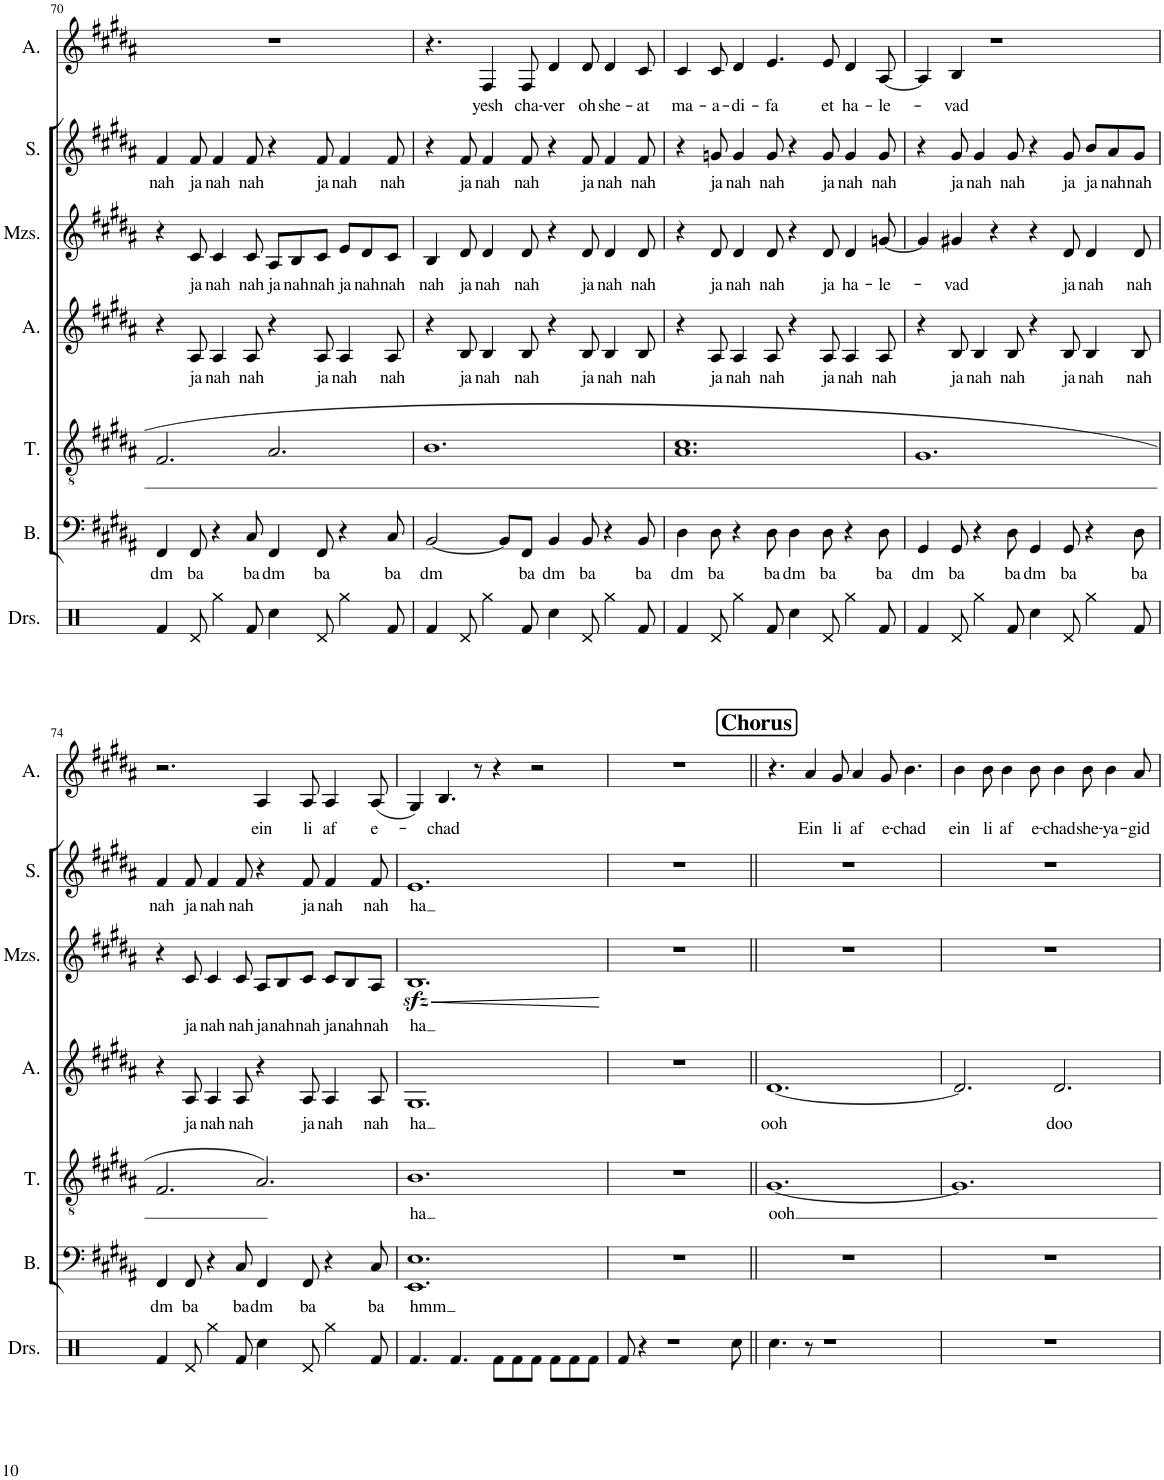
**kern	**kern	**text	**kern	**text	**kern	**text	**kern	**text	**dynam	**kern	**text	**kern	**text
*part7	*part6	*part6	*part5	*part5	*part4	*part4	*part3	*part3	*part3	*part2	*part2	*part1	*part1
*staff7	*staff6	*staff6	*staff5	*staff5	*staff4	*staff4	*staff3	*staff3	*staff3	*staff2	*staff2	*staff1	*staff1
*I"Drumset	*I"Bass	*	*I"Tenor	*	*I"Alto	*	*I"Mezzo-soprano	*	*	*I"Soprano	*	*I"Alto	*
*I'Drs.	*I'B.	*	*I'T.	*	*I'A.	*	*I'Mzs.	*	*	*I'S.	*	*I'A.	*
!!LO:PB:g=z
*clefX	*clefF4	*	*clefGv2	*	*clefG2	*	*clefG2	*	*	*clefG2	*	*clefG2	*
*k[]	*k[f#c#g#d#a#]	*	*k[f#c#g#d#a#]	*	*k[f#c#g#d#a#]	*	*k[f#c#g#d#a#]	*	*	*k[f#c#g#d#a#]	*	*k[f#c#g#d#a#]	*
*M12/8	*M12/8	*	*M12/8	*	*M12/8	*	*M12/8	*	*	*M12/8	*	*M12/8	*
=70	=70	=70	=70	=70	=70	=70	=70	=70	=70	=70	=70	=70	=70
!	!	!LO:LY:b	!	!	!	!	!	!	!	!	!LO:LY:b	!	!
4Rf/	4FF#/	dm	2.F#/	.	4r	.	4r	.	.	4f#/	nah	1.r	.
!	!	!LO:LY:b	!	!	!	!LO:LY:b	!	!LO:LY:b	!	!	!LO:LY:b	!	!
8Rd/	8FF#/	ba	.	.	8A#/	ja	8c#/	ja	.	8f#/	ja	.	.
!	!	!	!	!	!	!LO:LY:b	!	!LO:LY:b	!	!	!LO:LY:b	!	!
4Rgg\	4r	.	.	.	4A#/	nah	4c#/	nah	.	4f#/	nah	.	.
!	!	!LO:LY:b	!	!	!	!LO:LY:b	!	!LO:LY:b	!	!	!LO:LY:b	!	!
8Rf/	8C#/	ba	.	.	8A#/	nah	8c#/	nah	.	8f#/	nah	.	.
!	!	!LO:LY:b	!	!	!	!	!	!LO:LY:b	!	!	!	!	!
4Rcc\	4FF#/	dm	2.A#/	.	4r	.	8A#/L	ja	.	4r	.	.	.
!	!	!	!	!	!	!	!	!LO:LY:b	!	!	!	!	!
.	.	.	.	.	.	.	8B/	nah	.	.	.	.	.
!	!	!LO:LY:b	!	!	!	!LO:LY:b	!	!LO:LY:b	!	!	!LO:LY:b	!	!
8Rd/	8FF#/	ba	.	.	8A#/	ja	8c#/J	nah	.	8f#/	ja	.	.
!	!	!	!	!	!	!LO:LY:b	!	!LO:LY:b	!	!	!LO:LY:b	!	!
4Rgg\	4r	.	.	.	4A#/	nah	8e/L	ja	.	4f#/	nah	.	.
!	!	!	!	!	!	!	!	!LO:LY:b	!	!	!	!	!
.	.	.	.	.	.	.	8d#/	nah	.	.	.	.	.
!	!	!LO:LY:b	!	!	!	!LO:LY:b	!	!LO:LY:b	!	!	!LO:LY:b	!	!
8Rf/	8C#/	ba	.	.	8A#/	nah	8c#/J	nah	.	8f#/	nah	.	.
=71	=71	=71	=71	=71	=71	=71	=71	=71	=71	=71	=71	=71	=71
!	!	!LO:LY:b	!	!	!	!	!	!LO:LY:b	!	!	!	!	!
4Rf/	[2BB/	dm	1.B	.	4r	.	4B/	nah	.	4r	.	4.r	.
!	!	!	!	!	!	!LO:LY:b	!	!LO:LY:b	!	!	!LO:LY:b	!	!
8Rd/	.	.	.	.	8B/	ja	8d#/	ja	.	8f#/	ja	.	.
!	!	!	!	!	!	!LO:LY:b	!	!LO:LY:b	!	!	!LO:LY:b	!	!LO:LY:b
4Rgg\	.	.	.	.	4B/	nah	4d#/	nah	.	4f#/	nah	4F#/	yesh
.	8BB/L]	.	.	.	.	.	.	.	.	.	.	.	.
!	!	!LO:LY:b	!	!	!	!LO:LY:b	!	!LO:LY:b	!	!	!LO:LY:b	!	!LO:LY:b
8Rf/	8FF#/J	ba	.	.	8B/	nah	8d#/	nah	.	8f#/	nah	8F#/	cha-
!	!	!LO:LY:b	!	!	!	!	!	!	!	!	!	!	!LO:LY:b
4Rcc\	4BB/	dm	.	.	4r	.	4r	.	.	4r	.	4d#/	-ver
!	!	!LO:LY:b	!	!	!	!LO:LY:b	!	!LO:LY:b	!	!	!LO:LY:b	!	!LO:LY:b
8Rd/	8BB/	ba	.	.	8B/	ja	8d#/	ja	.	8f#/	ja	8d#/	oh
!	!	!	!	!	!	!LO:LY:b	!	!LO:LY:b	!	!	!LO:LY:b	!	!LO:LY:b
4Rgg\	4r	.	.	.	4B/	nah	4d#/	nah	.	4f#/	nah	4d#/	she-
!	!	!LO:LY:b	!	!	!	!LO:LY:b	!	!LO:LY:b	!	!	!LO:LY:b	!	!LO:LY:b
8Rf/	8BB/	ba	.	.	8B/	nah	8d#/	nah	.	8f#/	nah	8c#/	-at
=72	=72	=72	=72	=72	=72	=72	=72	=72	=72	=72	=72	=72	=72
!	!	!LO:LY:b	!	!	!	!	!	!	!	!	!	!	!LO:LY:b
4Rf/	4D#\	dm	1.A# 1.c#	.	4r	.	4r	.	.	4r	.	4c#/	ma-
!	!	!LO:LY:b	!	!	!	!LO:LY:b	!	!LO:LY:b	!	!	!LO:LY:b	!	!LO:LY:b
8Rd/	8D#\	ba	.	.	8A#/	ja	8d#/	ja	.	8gn/	ja	8c#/	-a-
!	!	!	!	!	!	!LO:LY:b	!	!LO:LY:b	!	!	!LO:LY:b	!	!LO:LY:b
4Rgg\	4r	.	.	.	4A#/	nah	4d#/	nah	.	4g/	nah	4d#/	-di-
!	!	!LO:LY:b	!	!	!	!LO:LY:b	!	!LO:LY:b	!	!	!LO:LY:b	!	!LO:LY:b
8Rf/	8D#\	ba	.	.	8A#/	nah	8d#/	nah	.	8g/	nah	4.e/	-fa
!	!	!LO:LY:b	!	!	!	!	!	!	!	!	!	!	!
4Rcc\	4D#\	dm	.	.	4r	.	4r	.	.	4r	.	.	.
!	!	!LO:LY:b	!	!	!	!LO:LY:b	!	!LO:LY:b	!	!	!LO:LY:b	!	!LO:LY:b
8Rd/	8D#\	ba	.	.	8A#/	ja	8d#/	ja	.	8g/	ja	8e/	et
!	!	!	!	!	!	!LO:LY:b	!	!LO:LY:b	!	!	!LO:LY:b	!	!LO:LY:b
4Rgg\	4r	.	.	.	4A#/	nah	4d#/	ha-	.	4g/	nah	4d#/	ha-
!	!	!LO:LY:b	!	!	!	!LO:LY:b	!	!LO:LY:b	!	!	!LO:LY:b	!	!LO:LY:b
8Rf/	8D#\	ba	.	.	8A#/	nah	[8gn/	-le-	.	8g/	nah	[8A#/	-le-
=73	=73	=73	=73	=73	=73	=73	=73	=73	=73	=73	=73	=73	=73
!	!	!LO:LY:b	!	!	!	!	!	!	!	!	!	!	!
4Rf/	4GG#/	dm	1.G#	.	4r	.	4g/]	.	.	4r	.	4A#/]	.
!	!	!LO:LY:b	!	!	!	!LO:LY:b	!	!LO:LY:b	!	!	!LO:LY:b	!	!LO:LY:b
8Rd/	8GG#/	ba	.	.	8B/	ja	4g#X/	-vad	.	8g#/	ja	4B/	-vad
!	!	!	!	!	!	!LO:LY:b	!	!	!	!	!LO:LY:b	!	!
4Rgg\	4r	.	.	.	4B/	nah	.	.	.	4g#/	nah	.	.
.	.	.	.	.	.	.	4r	.	.	.	.	1r	.
!	!	!LO:LY:b	!	!	!	!LO:LY:b	!	!	!	!	!LO:LY:b	!	!
8Rf/	8D#\	ba	.	.	8B/	nah	.	.	.	8g#/	nah	.	.
!	!	!LO:LY:b	!	!	!	!	!	!	!	!	!	!	!
4Rcc\	4GG#/	dm	.	.	4r	.	4r	.	.	4r	.	.	.
!	!	!LO:LY:b	!	!	!	!LO:LY:b	!	!LO:LY:b	!	!	!LO:LY:b	!	!
8Rd/	8GG#/	ba	.	.	8B/	ja	8d#/	ja	.	8g#/	ja	.	.
!	!	!	!	!	!	!LO:LY:b	!	!LO:LY:b	!	!	!LO:LY:b	!	!
4Rgg\	4r	.	.	.	4B/	nah	4d#/	nah	.	8b/L	ja	.	.
!	!	!	!	!	!	!	!	!	!	!	!LO:LY:b	!	!
.	.	.	.	.	.	.	.	.	.	8a#/	nah	.	.
!	!	!LO:LY:b	!	!	!	!LO:LY:b	!	!LO:LY:b	!	!	!LO:LY:b	!	!
8Rf/	8D#\	ba	.	.	8B/	nah	8d#/	nah	.	8g#/J	nah	.	.
!!LO:LB:g=z
=74	=74	=74	=74	=74	=74	=74	=74	=74	=74	=74	=74	=74	=74
!	!	!LO:LY:b	!	!	!	!	!	!	!	!	!LO:LY:b	!	!
4Rf/	4FF#/	dm	2.F#/	.	4r	.	4r	.	.	4f#/	nah	2.r	.
!	!	!LO:LY:b	!	!	!	!LO:LY:b	!	!LO:LY:b	!	!	!LO:LY:b	!	!
8Rd/	8FF#/	ba	.	.	8A#/	ja	8c#/	ja	.	8f#/	ja	.	.
!	!	!	!	!	!	!LO:LY:b	!	!LO:LY:b	!	!	!LO:LY:b	!	!
4Rgg\	4r	.	.	.	4A#/	nah	4c#/	nah	.	4f#/	nah	.	.
!	!	!LO:LY:b	!	!	!	!LO:LY:b	!	!LO:LY:b	!	!	!LO:LY:b	!	!
8Rf/	8C#/	ba	.	.	8A#/	nah	8c#/	nah	.	8f#/	nah	.	.
!	!	!LO:LY:b	!	!	!	!	!	!LO:LY:b	!	!	!	!	!LO:LY:b
4Rcc\	4FF#/	dm	2.A#/	.	4r	.	8A#/L	ja	.	4r	.	4A#/	ein
!	!	!	!	!	!	!	!	!LO:LY:b	!	!	!	!	!
.	.	.	.	.	.	.	8B/	nah	.	.	.	.	.
!	!	!LO:LY:b	!	!	!	!LO:LY:b	!	!LO:LY:b	!	!	!LO:LY:b	!	!LO:LY:b
8Rd/	8FF#/	ba	.	.	8A#/	ja	8c#/J	nah	.	8f#/	ja	8A#/	li
!	!	!	!	!	!	!LO:LY:b	!	!LO:LY:b	!	!	!LO:LY:b	!	!LO:LY:b
4Rgg\	4r	.	.	.	4A#/	nah	8c#/L	ja	.	4f#/	nah	4A#/	af
!	!	!	!	!	!	!	!	!LO:LY:b	!	!	!	!	!
.	.	.	.	.	.	.	8B/	nah	.	.	.	.	.
!	!	!LO:LY:b	!	!	!	!LO:LY:b	!	!LO:LY:b	!	!	!LO:LY:b	!	!LO:LY:b
8Rf/	8C#/	ba	.	.	8A#/	nah	8A#/J	nah	.	8f#/	nah	(8A#/	e-
=75	=75	=75	=75	=75	=75	=75	=75	=75	=75	=75	=75	=75	=75
!	!	!LO:LY:b	!	!LO:LY:b	!	!LO:LY:b	!	!LO:LY:b	!LO:HP:b	!	!LO:LY:b	!	!
4.Rf/	1.EE 1.E	hmm	1.B	ha	1.G#	ha	1.Bzz<	ha	<	1.e	ha	4G#/)	.
!	!	!	!	!	!	!	!	!	!	!	!	!	!LO:LY:b
.	.	.	.	.	.	.	.	.	.	.	.	4.B/	-chad
4.Rf/	.	.	.	.	.	.	.	.	.	.	.	.	.
.	.	.	.	.	.	.	.	.	.	.	.	8r	.
8Rf\L	.	.	.	.	.	.	.	.	.	.	.	4r	.
8Rf\	.	.	.	.	.	.	.	.	.	.	.	.	.
8Rf\J	.	.	.	.	.	.	.	.	.	.	.	2r	.
8Rf\L	.	.	.	.	.	.	.	.	.	.	.	.	.
8Rf\	.	.	.	.	.	.	.	.	.	.	.	.	.
8Rf\J	.	.	.	.	.	.	.	.	.	.	.	.	.
.	.	.	.	.	.	.	.	.	[	.	.	.	.
=76	=76	=76	=76	=76	=76	=76	=76	=76	=76	=76	=76	=76	=76
8Rf/	1.r	.	1.r	.	1.r	.	1.r	.	.	1.r	.	1.r	.
4r	.	.	.	.	.	.	.	.	.	.	.	.	.
1r	.	.	.	.	.	.	.	.	.	.	.	.	.
8Rcc\	.	.	.	.	.	.	.	.	.	.	.	.	.
!!LO:REH:place=s1:a:B:cj:fs=14:t=Chorus
=77||	=77||	=77||	=77||	=77||	=77||	=77||	=77||	=77||	=77||	=77||	=77||	=77||	=77||
!	!	!	!	!LO:LY:b	!	!LO:LY:b	!	!	!	!	!	!	!
4.Rcc\	1.r	.	[1.G#	ooh	[1.d#	ooh	1.r	.	.	1.r	.	4.r	.
!	!	!	!	!	!	!	!	!	!	!	!	!	!LO:LY:b
8r	.	.	.	.	.	.	.	.	.	.	.	4a#/	Ein
1r	.	.	.	.	.	.	.	.	.	.	.	.	.
!	!	!	!	!	!	!	!	!	!	!	!	!	!LO:LY:b
.	.	.	.	.	.	.	.	.	.	.	.	8g#/	li
!	!	!	!	!	!	!	!	!	!	!	!	!	!LO:LY:b
.	.	.	.	.	.	.	.	.	.	.	.	4a#/	af
!	!	!	!	!	!	!	!	!	!	!	!	!	!LO:LY:b
.	.	.	.	.	.	.	.	.	.	.	.	8g#/	e-
!	!	!	!	!	!	!	!	!	!	!	!	!	!LO:LY:b
.	.	.	.	.	.	.	.	.	.	.	.	4.b\	-chad
=78	=78	=78	=78	=78	=78	=78	=78	=78	=78	=78	=78	=78	=78
!	!	!	!	!	!	!	!	!	!	!	!	!	!LO:LY:b
1.r	1.r	.	1.G#]	.	2.d#/]	.	1.r	.	.	1.r	.	4b\	ein
!	!	!	!	!	!	!	!	!	!	!	!	!	!LO:LY:b
.	.	.	.	.	.	.	.	.	.	.	.	8b\	li
!	!	!	!	!	!	!	!	!	!	!	!	!	!LO:LY:b
.	.	.	.	.	.	.	.	.	.	.	.	4b\	af
!	!	!	!	!	!	!	!	!	!	!	!	!	!LO:LY:b
.	.	.	.	.	.	.	.	.	.	.	.	8b\	e-
!	!	!	!	!	!	!LO:LY:b	!	!	!	!	!	!	!LO:LY:b
.	.	.	.	.	2.d#/	doo	.	.	.	.	.	4b\	-chad
!	!	!	!	!	!	!	!	!	!	!	!	!	!LO:LY:b
.	.	.	.	.	.	.	.	.	.	.	.	8b\	she-
!	!	!	!	!	!	!	!	!	!	!	!	!	!LO:LY:b
.	.	.	.	.	.	.	.	.	.	.	.	4b\	-ya-
!	!	!	!	!	!	!	!	!	!	!	!	!	!LO:LY:b
.	.	.	.	.	.	.	.	.	.	.	.	8a#/	-gid
=	=	=	=	=	=	=	=	=	=	=	=	=	=
*-	*-	*-	*-	*-	*-	*-	*-	*-	*-	*-	*-	*-	*-
